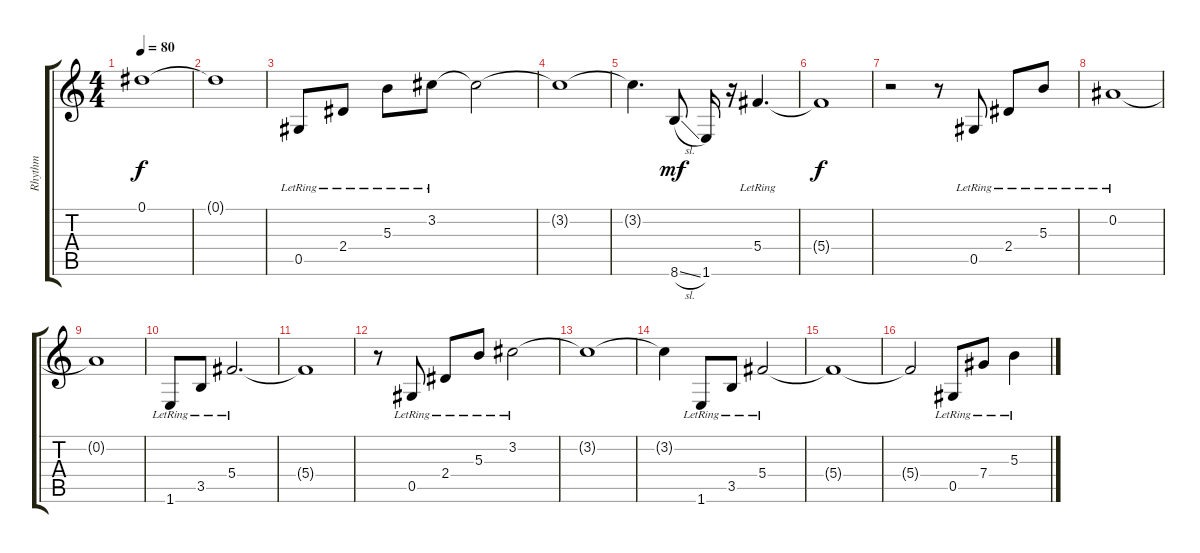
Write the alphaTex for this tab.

\track ("Rhythm" "Rhythm") {instrument acousticbass}
\staff {score tabs}
\tuning (Eb4 Bb3 Gb3 Db3 Ab2 Eb2) {hide}
\ts (4 4)
\tempo 80
\clef g2
\ks c
0.1{t}.1{dy f} |
0.1{t}.1 |
0.5{lr}.8 2.4{lr}.8 5.3{lr}.8 3.2{lr}.8 3.2{t}.2 |
3.2{t}.1 |
3.2{t}.4{d} 8.6{sl}.8{dy mf} 1.6.16 r.16 5.4{lr}.4{d} |
5.4{t}.1{dy f} |
r.2 r.8 0.5{lr}.8 2.4{lr}.8 5.3{lr}.8 |
0.2{lr}.1 |
0.2{t}.1 |
1.6{lr}.8 3.5{lr}.8 5.4{lr}.2{d} |
5.4{t}.1 |
r.8 0.5{lr}.8 2.4{lr}.8 5.3{lr}.8 3.2{lr}.2 |
3.2{t}.1 |
3.2{t}.4 1.6{lr}.8 3.5{lr}.8 5.4{lr}.2 |
5.4{t}.1 |
5.4{t}.2 0.5{lr}.8 7.4{lr}.8 5.3{lr}.4
